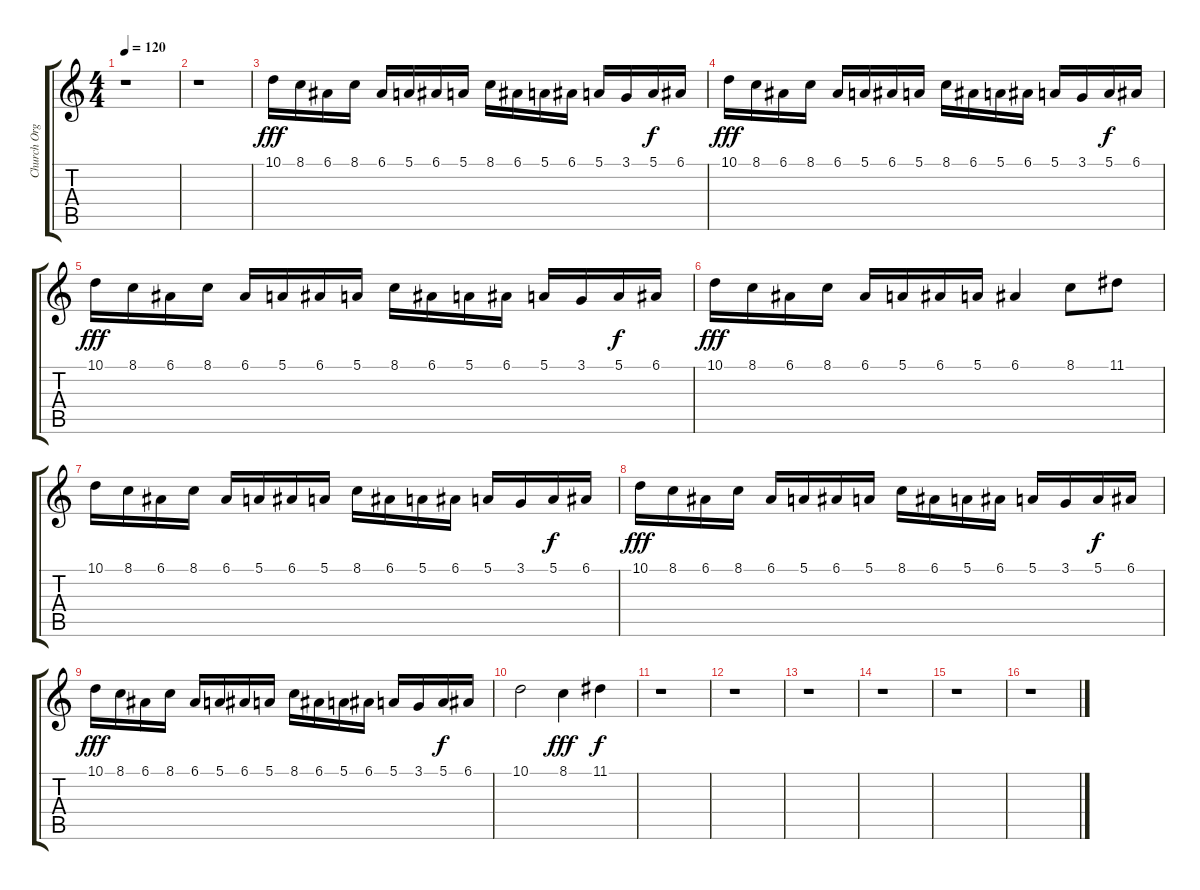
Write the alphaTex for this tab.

\track ("Church Organ" "Church Org") {instrument churchorgan}
\staff {score tabs}
\tuning (E4 B3 G3 D3 A2 E2) {hide}
\ts (4 4)
\tempo 120
\clef g2
\ks c
r.1{dy fff} |
r.1 |
10.1.16 8.1.16 6.1.16 8.1.16 6.1.16 5.1.16 6.1.16 5.1.16 8.1.16 6.1.16 5.1.16 6.1.16 5.1.16 3.1.16 5.1.16{dy f} 6.1.16 |
10.1.16{dy fff} 8.1.16 6.1.16 8.1.16 6.1.16 5.1.16 6.1.16 5.1.16 8.1.16 6.1.16 5.1.16 6.1.16 5.1.16 3.1.16 5.1.16{dy f} 6.1.16 |
10.1.16{dy fff} 8.1.16 6.1.16 8.1.16 6.1.16 5.1.16 6.1.16 5.1.16 8.1.16 6.1.16 5.1.16 6.1.16 5.1.16 3.1.16 5.1.16{dy f} 6.1.16 |
10.1.16{dy fff} 8.1.16 6.1.16 8.1.16 6.1.16 5.1.16 6.1.16 5.1.16 6.1.4 8.1.8 11.1.8 |
10.1.16 8.1.16 6.1.16 8.1.16 6.1.16 5.1.16 6.1.16 5.1.16 8.1.16 6.1.16 5.1.16 6.1.16 5.1.16 3.1.16 5.1.16{dy f} 6.1.16 |
10.1.16{dy fff} 8.1.16 6.1.16 8.1.16 6.1.16 5.1.16 6.1.16 5.1.16 8.1.16 6.1.16 5.1.16 6.1.16 5.1.16 3.1.16 5.1.16{dy f} 6.1.16 |
10.1.16{dy fff} 8.1.16 6.1.16 8.1.16 6.1.16 5.1.16 6.1.16 5.1.16 8.1.16 6.1.16 5.1.16 6.1.16 5.1.16 3.1.16 5.1.16{dy f} 6.1.16 |
10.1.2 8.1.4{dy fff} 11.1.4{dy f} |
r.1 |
r.1 |
r.1 |
r.1 |
r.1 |
r.1
